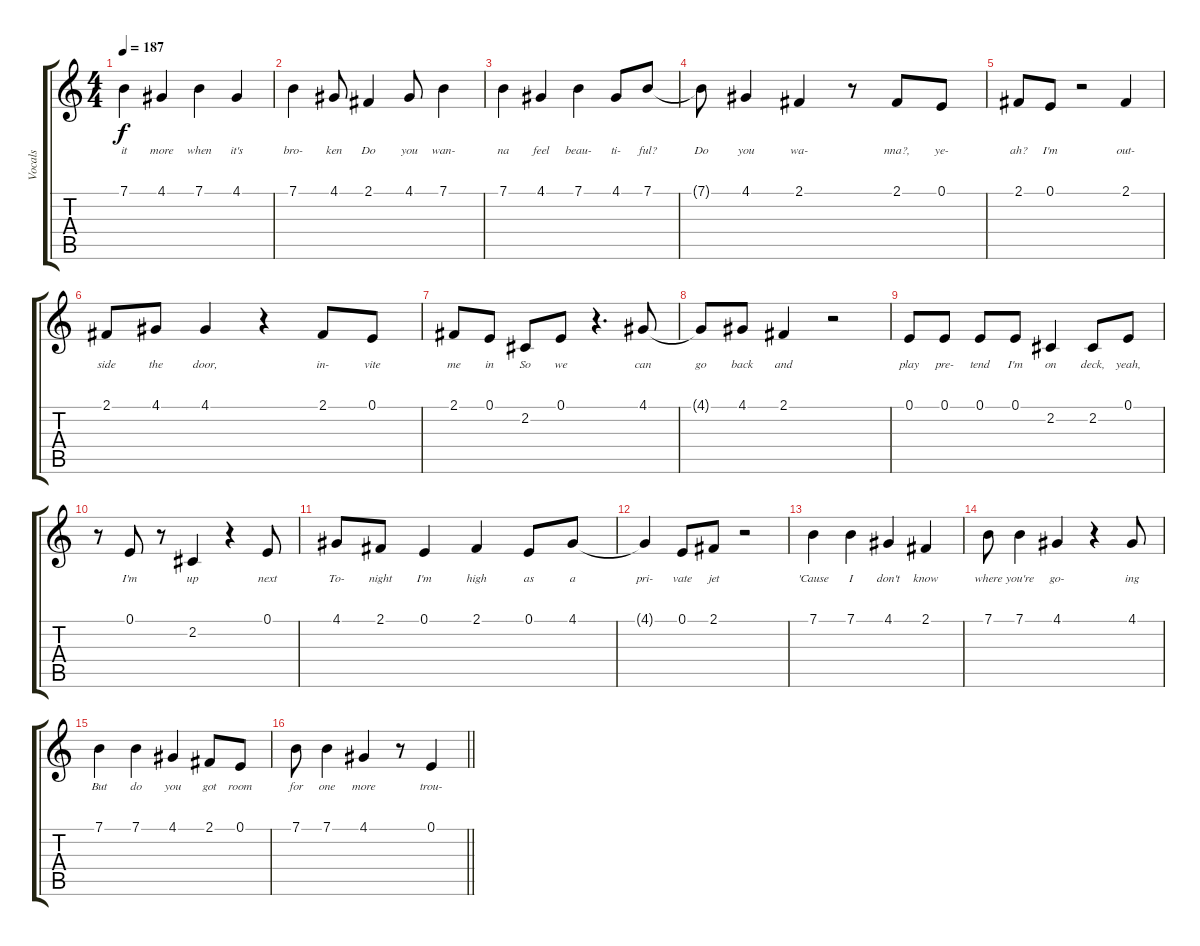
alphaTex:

\track ("Vocals" "Vocals") {instrument bassoon}
\staff {score tabs}
\tuning (E4 B3 G3 D3 A2 E2) {hide}
\ts (4 4)
\tempo 187
\clef g2
\ks c
7.1.4{lyrics (0 "it") lyrics (1 "") lyrics (2 "") lyrics (3 "") lyrics (4 "") dy f} 4.1.4{lyrics (0 "more") lyrics (1 "") lyrics (2 "") lyrics (3 "") lyrics (4 "")} 7.1.4{lyrics (0 "when") lyrics (1 "") lyrics (2 "") lyrics (3 "") lyrics (4 "")} 4.1.4{lyrics (0 "it's") lyrics (1 "") lyrics (2 "") lyrics (3 "") lyrics (4 "")} |
7.1.4{lyrics (0 "bro-") lyrics (1 "") lyrics (2 "") lyrics (3 "") lyrics (4 "")} 4.1.8{lyrics (0 "ken") lyrics (1 "") lyrics (2 "") lyrics (3 "") lyrics (4 "")} 2.1.4{lyrics (0 "Do") lyrics (1 "") lyrics (2 "") lyrics (3 "") lyrics (4 "")} 4.1.8{lyrics (0 "you") lyrics (1 "") lyrics (2 "") lyrics (3 "") lyrics (4 "")} 7.1.4{lyrics (0 "wan-") lyrics (1 "") lyrics (2 "") lyrics (3 "") lyrics (4 "")} |
7.1.4{lyrics (0 "na") lyrics (1 "") lyrics (2 "") lyrics (3 "") lyrics (4 "")} 4.1.4{lyrics (0 "feel") lyrics (1 "") lyrics (2 "") lyrics (3 "") lyrics (4 "")} 7.1.4{lyrics (0 "beau-") lyrics (1 "") lyrics (2 "") lyrics (3 "") lyrics (4 "")} 4.1.8{lyrics (0 "ti-") lyrics (1 "") lyrics (2 "") lyrics (3 "") lyrics (4 "")} 7.1.8{lyrics (0 "ful?") lyrics (1 "") lyrics (2 "") lyrics (3 "") lyrics (4 "")} |
7.1{t}.8{lyrics (0 "Do") lyrics (1 "") lyrics (2 "") lyrics (3 "") lyrics (4 "")} 4.1.4{lyrics (0 "you") lyrics (1 "") lyrics (2 "") lyrics (3 "") lyrics (4 "")} 2.1.4{lyrics (0 "wa-") lyrics (1 "") lyrics (2 "") lyrics (3 "") lyrics (4 "")} r.8 2.1.8{lyrics (0 "nna?,") lyrics (1 "") lyrics (2 "") lyrics (3 "") lyrics (4 "")} 0.1.8{lyrics (0 "ye-") lyrics (1 "") lyrics (2 "") lyrics (3 "") lyrics (4 "")} |
2.1.8{lyrics (0 "ah?") lyrics (1 "") lyrics (2 "") lyrics (3 "") lyrics (4 "")} 0.1.8{lyrics (0 "I'm") lyrics (1 "") lyrics (2 "") lyrics (3 "") lyrics (4 "")} r.2 2.1.4{lyrics (0 "out-") lyrics (1 "") lyrics (2 "") lyrics (3 "") lyrics (4 "")} |
2.1.8{lyrics (0 "side") lyrics (1 "") lyrics (2 "") lyrics (3 "") lyrics (4 "")} 4.1.8{lyrics (0 "the") lyrics (1 "") lyrics (2 "") lyrics (3 "") lyrics (4 "")} 4.1.4{lyrics (0 "door,") lyrics (1 "") lyrics (2 "") lyrics (3 "") lyrics (4 "")} r.4 2.1.8{lyrics (0 "in-") lyrics (1 "") lyrics (2 "") lyrics (3 "") lyrics (4 "")} 0.1.8{lyrics (0 "vite") lyrics (1 "") lyrics (2 "") lyrics (3 "") lyrics (4 "")} |
2.1.8{lyrics (0 "me") lyrics (1 "") lyrics (2 "") lyrics (3 "") lyrics (4 "")} 0.1.8{lyrics (0 "in") lyrics (1 "") lyrics (2 "") lyrics (3 "") lyrics (4 "")} 2.2.8{lyrics (0 "So") lyrics (1 "") lyrics (2 "") lyrics (3 "") lyrics (4 "")} 0.1.8{lyrics (0 "we") lyrics (1 "") lyrics (2 "") lyrics (3 "") lyrics (4 "")} r.4{d} 4.1.8{lyrics (0 "can") lyrics (1 "") lyrics (2 "") lyrics (3 "") lyrics (4 "")} |
4.1{t}.8{lyrics (0 "go") lyrics (1 "") lyrics (2 "") lyrics (3 "") lyrics (4 "")} 4.1.8{lyrics (0 "back") lyrics (1 "") lyrics (2 "") lyrics (3 "") lyrics (4 "")} 2.1.4{lyrics (0 "and") lyrics (1 "") lyrics (2 "") lyrics (3 "") lyrics (4 "")} r.2 |
0.1.8{lyrics (0 "play") lyrics (1 "") lyrics (2 "") lyrics (3 "") lyrics (4 "")} 0.1.8{lyrics (0 "pre-") lyrics (1 "") lyrics (2 "") lyrics (3 "") lyrics (4 "")} 0.1.8{lyrics (0 "tend") lyrics (1 "") lyrics (2 "") lyrics (3 "") lyrics (4 "")} 0.1.8{lyrics (0 "I'm") lyrics (1 "") lyrics (2 "") lyrics (3 "") lyrics (4 "")} 2.2.4{lyrics (0 "on") lyrics (1 "") lyrics (2 "") lyrics (3 "") lyrics (4 "")} 2.2.8{lyrics (0 "deck,") lyrics (1 "") lyrics (2 "") lyrics (3 "") lyrics (4 "")} 0.1.8{lyrics (0 "yeah,") lyrics (1 "") lyrics (2 "") lyrics (3 "") lyrics (4 "")} |
r.8 0.1.8{lyrics (0 "I'm") lyrics (1 "") lyrics (2 "") lyrics (3 "") lyrics (4 "")} r.8 2.2.4{lyrics (0 "up") lyrics (1 "") lyrics (2 "") lyrics (3 "") lyrics (4 "")} r.4 0.1.8{lyrics (0 "next") lyrics (1 "") lyrics (2 "") lyrics (3 "") lyrics (4 "")} |
4.1.8{lyrics (0 "To-") lyrics (1 "") lyrics (2 "") lyrics (3 "") lyrics (4 "")} 2.1.8{lyrics (0 "night") lyrics (1 "") lyrics (2 "") lyrics (3 "") lyrics (4 "")} 0.1.4{lyrics (0 "I'm") lyrics (1 "") lyrics (2 "") lyrics (3 "") lyrics (4 "")} 2.1.4{lyrics (0 "high") lyrics (1 "") lyrics (2 "") lyrics (3 "") lyrics (4 "")} 0.1.8{lyrics (0 "as") lyrics (1 "") lyrics (2 "") lyrics (3 "") lyrics (4 "")} 4.1.8{lyrics (0 "a") lyrics (1 "") lyrics (2 "") lyrics (3 "") lyrics (4 "")} |
4.1{t}.4{lyrics (0 "pri-") lyrics (1 "") lyrics (2 "") lyrics (3 "") lyrics (4 "")} 0.1.8{lyrics (0 "vate") lyrics (1 "") lyrics (2 "") lyrics (3 "") lyrics (4 "")} 2.1.8{lyrics (0 "jet") lyrics (1 "") lyrics (2 "") lyrics (3 "") lyrics (4 "")} r.2 |
7.1.4{lyrics (0 "'Cause") lyrics (1 "") lyrics (2 "") lyrics (3 "") lyrics (4 "")} 7.1.4{lyrics (0 "I") lyrics (1 "") lyrics (2 "") lyrics (3 "") lyrics (4 "")} 4.1.4{lyrics (0 "don't") lyrics (1 "") lyrics (2 "") lyrics (3 "") lyrics (4 "")} 2.1.4{lyrics (0 "know") lyrics (1 "") lyrics (2 "") lyrics (3 "") lyrics (4 "")} |
7.1.8{lyrics (0 "where") lyrics (1 "") lyrics (2 "") lyrics (3 "") lyrics (4 "")} 7.1.4{lyrics (0 "you're") lyrics (1 "") lyrics (2 "") lyrics (3 "") lyrics (4 "")} 4.1.4{lyrics (0 "go-") lyrics (1 "") lyrics (2 "") lyrics (3 "") lyrics (4 "")} r.4 4.1.8{lyrics (0 "ing") lyrics (1 "") lyrics (2 "") lyrics (3 "") lyrics (4 "")} |
7.1.4{lyrics (0 "But") lyrics (1 "") lyrics (2 "") lyrics (3 "") lyrics (4 "")} 7.1.4{lyrics (0 "do") lyrics (1 "") lyrics (2 "") lyrics (3 "") lyrics (4 "")} 4.1.4{lyrics (0 "you") lyrics (1 "") lyrics (2 "") lyrics (3 "") lyrics (4 "")} 2.1.8{lyrics (0 "got") lyrics (1 "") lyrics (2 "") lyrics (3 "") lyrics (4 "")} 0.1.8{lyrics (0 "room") lyrics (1 "") lyrics (2 "") lyrics (3 "") lyrics (4 "")} |
\barLineRight lightlight
7.1.8{lyrics (0 "for") lyrics (1 "") lyrics (2 "") lyrics (3 "") lyrics (4 "")} 7.1.4{lyrics (0 "one") lyrics (1 "") lyrics (2 "") lyrics (3 "") lyrics (4 "")} 4.1.4{lyrics (0 "more") lyrics (1 "") lyrics (2 "") lyrics (3 "") lyrics (4 "")} r.8 0.1.4{lyrics (0 "trou-") lyrics (1 "") lyrics (2 "") lyrics (3 "") lyrics (4 "")}
